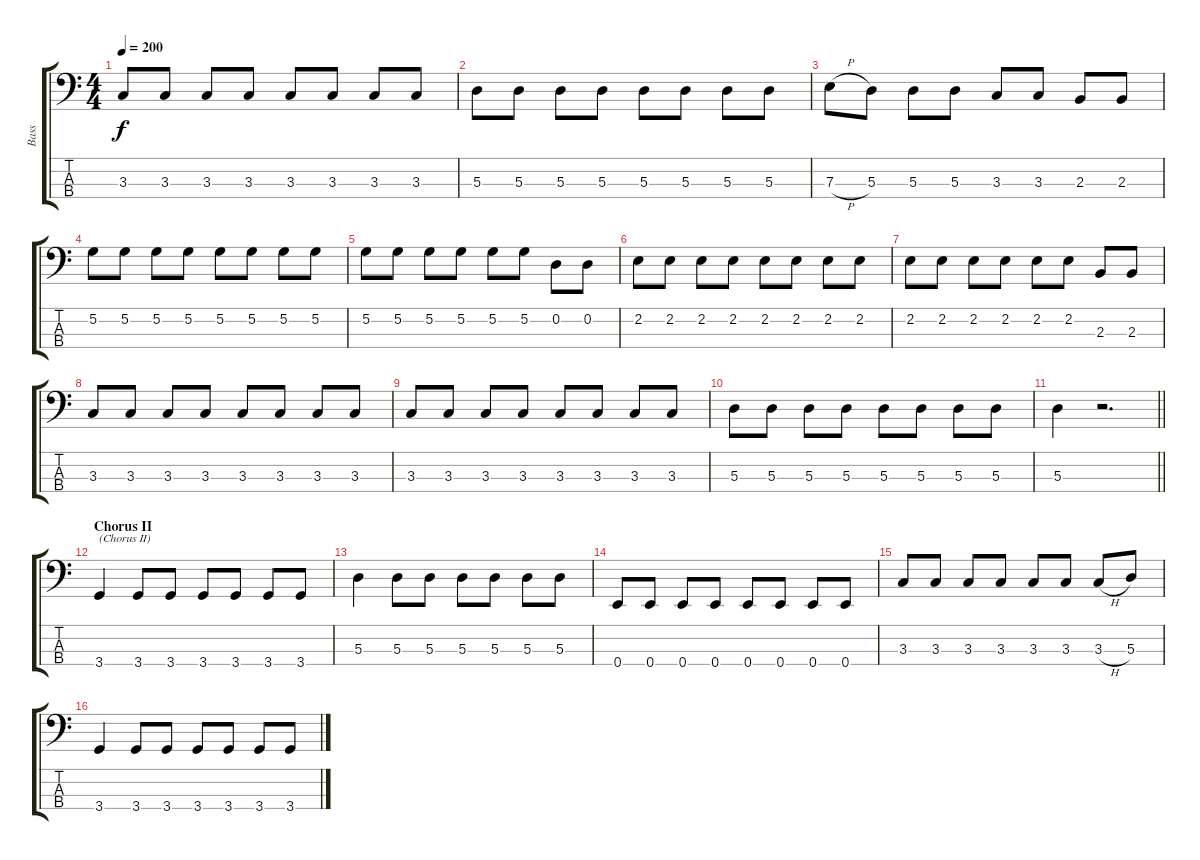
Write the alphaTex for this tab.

\track ("Bass" "Bass") {instrument electricbasspick}
\staff {score tabs}
\tuning (G2 D2 A1 E1) {hide}
\ts (4 4)
\tempo 200
\clef f4
\ks c
3.3.8{dy f} 3.3.8 3.3.8 3.3.8 3.3.8 3.3.8 3.3.8 3.3.8 |
5.3.8 5.3.8 5.3.8 5.3.8 5.3.8 5.3.8 5.3.8 5.3.8 |
7.3{h}.8 5.3.8 5.3.8 5.3.8 3.3.8 3.3.8 2.3.8 2.3.8 |
5.2.8 5.2.8 5.2.8 5.2.8 5.2.8 5.2.8 5.2.8 5.2.8 |
5.2.8 5.2.8 5.2.8 5.2.8 5.2.8 5.2.8 0.2.8 0.2.8 |
2.2.8 2.2.8 2.2.8 2.2.8 2.2.8 2.2.8 2.2.8 2.2.8 |
2.2.8 2.2.8 2.2.8 2.2.8 2.2.8 2.2.8 2.3.8 2.3.8 |
3.3.8 3.3.8 3.3.8 3.3.8 3.3.8 3.3.8 3.3.8 3.3.8 |
3.3.8 3.3.8 3.3.8 3.3.8 3.3.8 3.3.8 3.3.8 3.3.8 |
5.3.8 5.3.8 5.3.8 5.3.8 5.3.8 5.3.8 5.3.8 5.3.8 |
\barLineRight lightlight
5.3.4 r.2{d} |
\section ("" "Chorus II")
3.4.4{txt "(Chorus II)"} 3.4.8 3.4.8 3.4.8 3.4.8 3.4.8 3.4.8 |
5.3.4 5.3.8 5.3.8 5.3.8 5.3.8 5.3.8 5.3.8 |
0.4.8 0.4.8 0.4.8 0.4.8 0.4.8 0.4.8 0.4.8 0.4.8 |
3.3.8 3.3.8 3.3.8 3.3.8 3.3.8 3.3.8 3.3{h}.8 5.3.8 |
3.4.4 3.4.8 3.4.8 3.4.8 3.4.8 3.4.8 3.4.8
